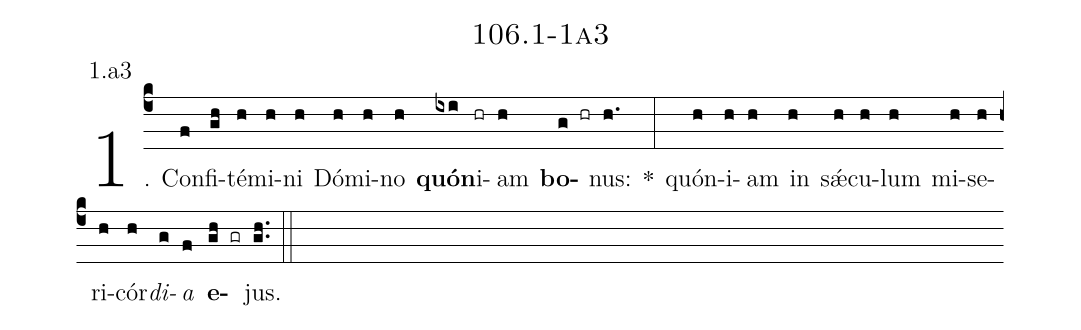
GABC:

name: 106.1-1a3;
annotation: 1.a3;
%%
(c4)1. Con(f)fi(gh)té(h)mi(h)ni(h) Dó(h)mi(h)no(h) <b>quón</b>(ixi)i(hr)am(h) <b>bo</b>(g hr)nus:(h.) *(:) quón(h)i(h)am(h) in(h) sǽ(h)cu(h)lum(h) mi(h)se(h)ri(h)cór(h)<i>di</i>(g)<i>a</i>(f) <b>e</b>(gh gr)jus.(gh..) (::)
